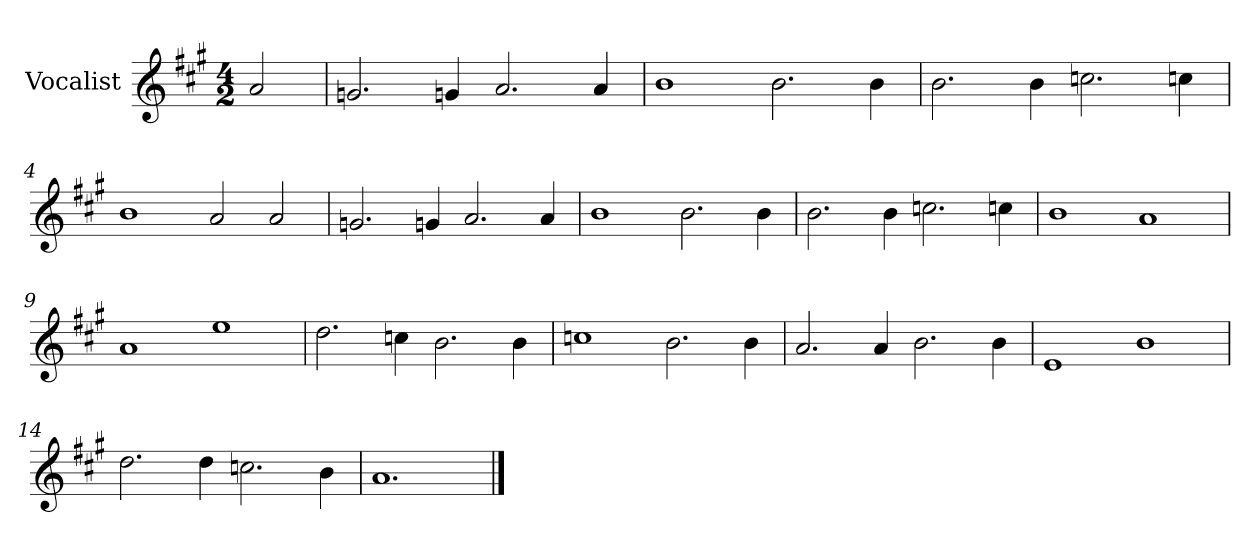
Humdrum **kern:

**kern
*part1
*staff1
*I"Vocalist
*k[f#c#g#]
*A:
*M4/2
=
2a
=1
2.gn
4gn
2.a
4a
=2
1b
2.b
4b
=3
2.b
4b
2.ccn
4ccn
=4
1b
2a
2a
=5
2.gn
4gn
2.a
4a
=6
1b
2.b
4b
=7
2.b
4b
2.ccn
4ccn
=8
1b
1a
=9
1a
1ee
=10
2.dd
4ccn
2.b
4b
=11
1ccn
2.b
4b
=12
2.a
4a
2.b
4b
=13
1e
1b
=14
2.dd
4dd
2.ccn
4b
=15
1.a
==
*-
